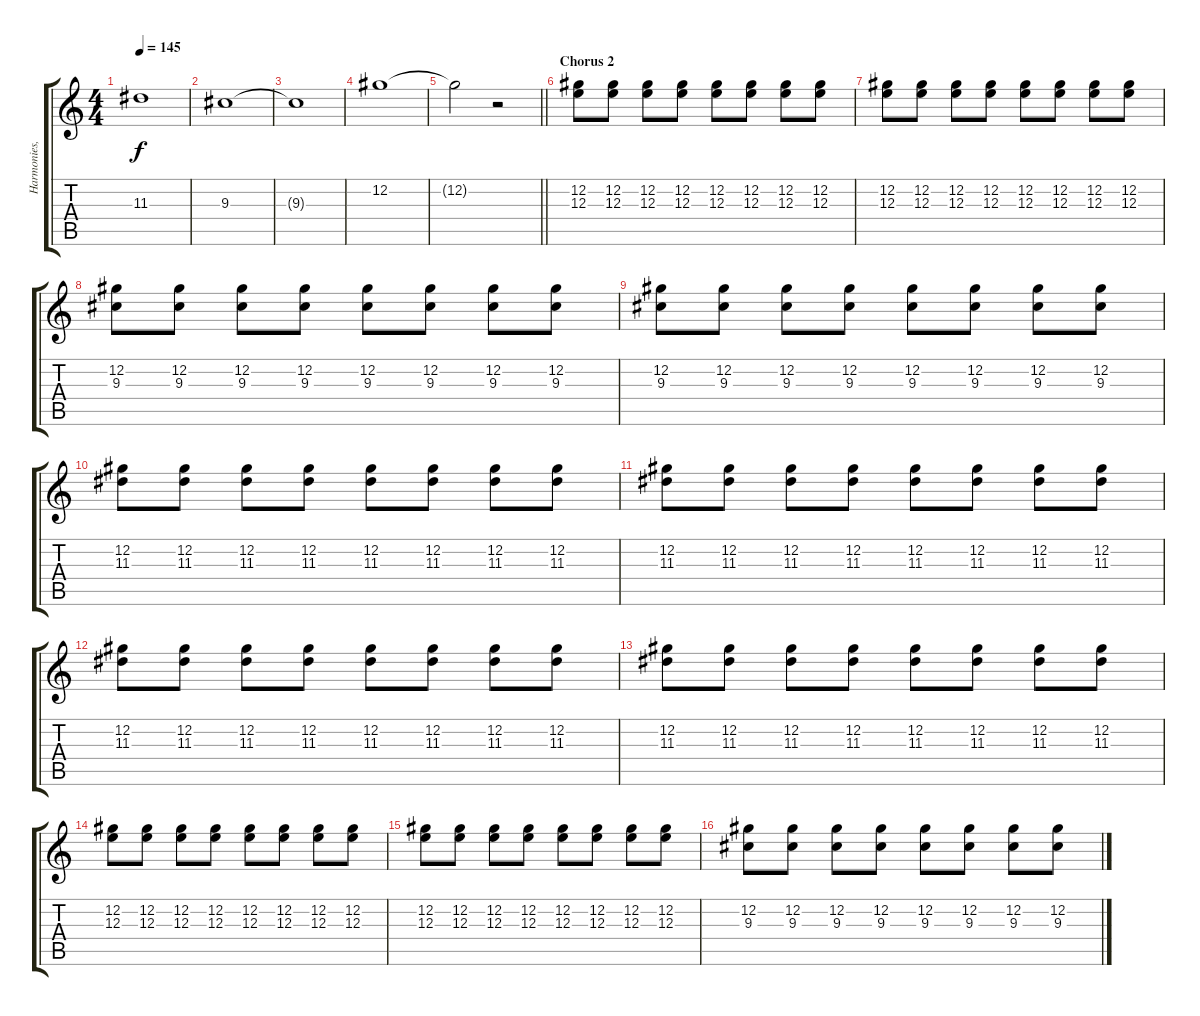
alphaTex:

\track ("Harmonies, clean, backing" "Harmonies,") {instrument overdrivenguitar}
\staff {score tabs}
\tuning (Db4 Ab3 E3 B2 Gb2 B1) {hide}
\ts (4 4)
\tempo 145
\clef g2
\ks c
11.3{t}.1{dy f} |
9.3.1 |
9.3{t}.1 |
12.2.1 |
\barLineRight lightlight
12.2{t}.2 r.2 |
\section ("" "Chorus 2")
(12.2 12.3).8{volume 10 instrument overdrivenguitar} (12.2 12.3).8 (12.2 12.3).8 (12.2 12.3).8 (12.2 12.3).8 (12.2 12.3).8 (12.2 12.3).8 (12.2 12.3).8 |
(12.2 12.3).8 (12.2 12.3).8 (12.2 12.3).8 (12.2 12.3).8 (12.2 12.3).8 (12.2 12.3).8 (12.2 12.3).8 (12.2 12.3).8 |
(12.2 9.3).8 (12.2 9.3).8 (12.2 9.3).8 (12.2 9.3).8 (12.2 9.3).8 (12.2 9.3).8 (12.2 9.3).8 (12.2 9.3).8 |
(12.2 9.3).8 (12.2 9.3).8 (12.2 9.3).8 (12.2 9.3).8 (12.2 9.3).8 (12.2 9.3).8 (12.2 9.3).8 (12.2 9.3).8 |
(12.2 11.3).8 (12.2 11.3).8 (12.2 11.3).8 (12.2 11.3).8 (12.2 11.3).8 (12.2 11.3).8 (12.2 11.3).8 (12.2 11.3).8 |
(12.2 11.3).8 (12.2 11.3).8 (12.2 11.3).8 (12.2 11.3).8 (12.2 11.3).8 (12.2 11.3).8 (12.2 11.3).8 (12.2 11.3).8 |
(12.2 11.3).8 (12.2 11.3).8 (12.2 11.3).8 (12.2 11.3).8 (12.2 11.3).8 (12.2 11.3).8 (12.2 11.3).8 (12.2 11.3).8 |
(12.2 11.3).8 (12.2 11.3).8 (12.2 11.3).8 (12.2 11.3).8 (12.2 11.3).8 (12.2 11.3).8 (12.2 11.3).8 (12.2 11.3).8 |
(12.2 12.3).8{volume 10 instrument overdrivenguitar} (12.2 12.3).8 (12.2 12.3).8 (12.2 12.3).8 (12.2 12.3).8 (12.2 12.3).8 (12.2 12.3).8 (12.2 12.3).8 |
(12.2 12.3).8 (12.2 12.3).8 (12.2 12.3).8 (12.2 12.3).8 (12.2 12.3).8 (12.2 12.3).8 (12.2 12.3).8 (12.2 12.3).8 |
(12.2 9.3).8 (12.2 9.3).8 (12.2 9.3).8 (12.2 9.3).8 (12.2 9.3).8 (12.2 9.3).8 (12.2 9.3).8 (12.2 9.3).8
